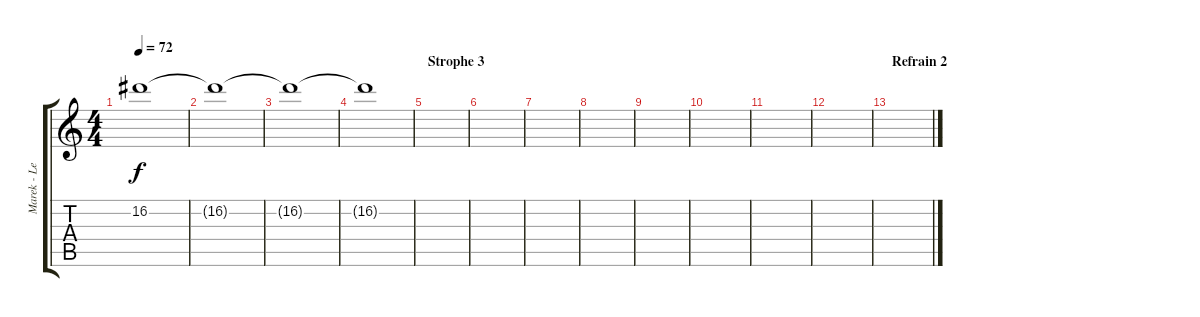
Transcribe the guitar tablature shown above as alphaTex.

\track ("Marek - Lead Guitar" "Marek - Le") {instrument overdrivenguitar}
\staff {score tabs}
\tuning (E4 B3 G3 D3 A2 E2) {hide}
\ts (4 4)
\tempo 72
\clef g2
\ks c
16.2{t}.1{dy f} |
16.2{t}.1 |
16.2{t}.1 |
16.2{t}.1 |
\section ("" "Strophe 3")
|
|
|
|
|
|
|
|
\section ("" "Refrain 2")
